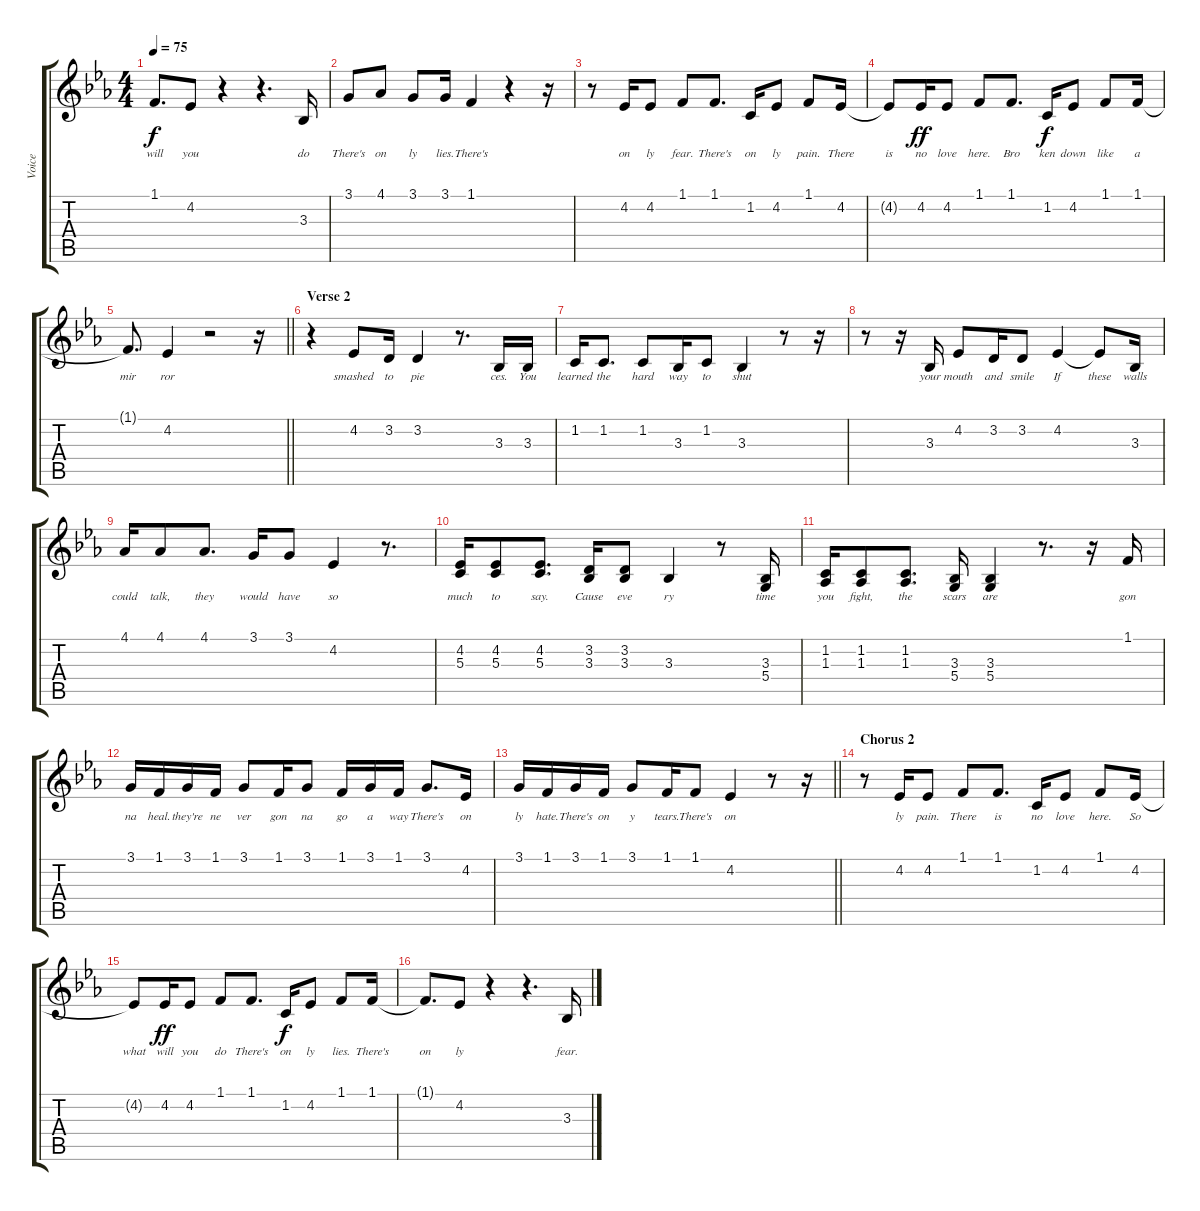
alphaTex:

\track ("Voice" "Voice") {instrument honkytonkpiano}
\staff {score tabs}
\tuning (E4 B3 G3 D3 A2 E2) {hide}
\ts (4 4)
\tempo 75
\clef g2
\ks eb
1.1{t}.8{d lyrics (0 "will") lyrics (1 "") lyrics (2 "") lyrics (3 "") lyrics (4 "") dy f} 4.2.8{lyrics (0 "you") lyrics (1 "") lyrics (2 "") lyrics (3 "") lyrics (4 "")} r.4 r.4{d} 3.3.16{lyrics (0 "do") lyrics (1 "") lyrics (2 "") lyrics (3 "") lyrics (4 "")} |
3.1.8{lyrics (0 "There's") lyrics (1 "") lyrics (2 "") lyrics (3 "") lyrics (4 "")} 4.1.8{lyrics (0 "on") lyrics (1 "") lyrics (2 "") lyrics (3 "") lyrics (4 "")} 3.1.8{lyrics (0 "ly") lyrics (1 "") lyrics (2 "") lyrics (3 "") lyrics (4 "")} 3.1.16{lyrics (0 "lies.") lyrics (1 "") lyrics (2 "") lyrics (3 "") lyrics (4 "")} 1.1.4{lyrics (0 "There's") lyrics (1 "") lyrics (2 "") lyrics (3 "") lyrics (4 "")} r.4 r.16 |
r.8 4.2.16{lyrics (0 "on") lyrics (1 "") lyrics (2 "") lyrics (3 "") lyrics (4 "")} 4.2.8{lyrics (0 "ly") lyrics (1 "") lyrics (2 "") lyrics (3 "") lyrics (4 "")} 1.1.8{lyrics (0 "fear.") lyrics (1 "") lyrics (2 "") lyrics (3 "") lyrics (4 "")} 1.1.8{d lyrics (0 "There's") lyrics (1 "") lyrics (2 "") lyrics (3 "") lyrics (4 "")} 1.2.16{lyrics (0 "on") lyrics (1 "") lyrics (2 "") lyrics (3 "") lyrics (4 "")} 4.2.8{lyrics (0 "ly") lyrics (1 "") lyrics (2 "") lyrics (3 "") lyrics (4 "")} 1.1.8{lyrics (0 "pain.") lyrics (1 "") lyrics (2 "") lyrics (3 "") lyrics (4 "")} 4.2.16{lyrics (0 "There") lyrics (1 "") lyrics (2 "") lyrics (3 "") lyrics (4 "")} |
4.2{t}.8{lyrics (0 "is") lyrics (1 "") lyrics (2 "") lyrics (3 "") lyrics (4 "")} 4.2.16{lyrics (0 "no") lyrics (1 "") lyrics (2 "") lyrics (3 "") lyrics (4 "") dy ff} 4.2.8{lyrics (0 "love") lyrics (1 "") lyrics (2 "") lyrics (3 "") lyrics (4 "")} 1.1.8{lyrics (0 "here.") lyrics (1 "") lyrics (2 "") lyrics (3 "") lyrics (4 "")} 1.1.8{d lyrics (0 "Bro") lyrics (1 "") lyrics (2 "") lyrics (3 "") lyrics (4 "")} 1.2.16{lyrics (0 "ken") lyrics (1 "") lyrics (2 "") lyrics (3 "") lyrics (4 "") dy f} 4.2.8{lyrics (0 "down") lyrics (1 "") lyrics (2 "") lyrics (3 "") lyrics (4 "")} 1.1.8{lyrics (0 "like") lyrics (1 "") lyrics (2 "") lyrics (3 "") lyrics (4 "")} 1.1.16{lyrics (0 "a") lyrics (1 "") lyrics (2 "") lyrics (3 "") lyrics (4 "")} |
\barLineRight lightlight
1.1{t}.8{d lyrics (0 "mir") lyrics (1 "") lyrics (2 "") lyrics (3 "") lyrics (4 "")} 4.2.4{lyrics (0 "ror") lyrics (1 "") lyrics (2 "") lyrics (3 "") lyrics (4 "")} r.2 r.16 |
\section ("" "Verse 2")
r.4 4.2.8{lyrics (0 "smashed") lyrics (1 "") lyrics (2 "") lyrics (3 "") lyrics (4 "")} 3.2.16{lyrics (0 "to") lyrics (1 "") lyrics (2 "") lyrics (3 "") lyrics (4 "")} 3.2.4{lyrics (0 "pie") lyrics (1 "") lyrics (2 "") lyrics (3 "") lyrics (4 "")} r.8{d} 3.3.16{lyrics (0 "ces.") lyrics (1 "") lyrics (2 "") lyrics (3 "") lyrics (4 "")} 3.3.16{lyrics (0 "You") lyrics (1 "") lyrics (2 "") lyrics (3 "") lyrics (4 "")} |
1.2.16{lyrics (0 "learned") lyrics (1 "") lyrics (2 "") lyrics (3 "") lyrics (4 "")} 1.2.8{d lyrics (0 "the") lyrics (1 "") lyrics (2 "") lyrics (3 "") lyrics (4 "")} 1.2.8{lyrics (0 "hard") lyrics (1 "") lyrics (2 "") lyrics (3 "") lyrics (4 "")} 3.3.16{lyrics (0 "way") lyrics (1 "") lyrics (2 "") lyrics (3 "") lyrics (4 "")} 1.2.8{lyrics (0 "to") lyrics (1 "") lyrics (2 "") lyrics (3 "") lyrics (4 "")} 3.3.4{lyrics (0 "shut") lyrics (1 "") lyrics (2 "") lyrics (3 "") lyrics (4 "")} r.8 r.16 |
r.8 r.16 3.3.16{lyrics (0 "your") lyrics (1 "") lyrics (2 "") lyrics (3 "") lyrics (4 "")} 4.2.8{lyrics (0 "mouth") lyrics (1 "") lyrics (2 "") lyrics (3 "") lyrics (4 "")} 3.2.16{lyrics (0 "and") lyrics (1 "") lyrics (2 "") lyrics (3 "") lyrics (4 "")} 3.2.8{lyrics (0 "smile") lyrics (1 "") lyrics (2 "") lyrics (3 "") lyrics (4 "")} 4.2.4{lyrics (0 "If") lyrics (1 "") lyrics (2 "") lyrics (3 "") lyrics (4 "")} 4.2{t}.8{lyrics (0 "these") lyrics (1 "") lyrics (2 "") lyrics (3 "") lyrics (4 "")} 3.3.16{lyrics (0 "walls") lyrics (1 "") lyrics (2 "") lyrics (3 "") lyrics (4 "")} |
4.1.16{lyrics (0 "could") lyrics (1 "") lyrics (2 "") lyrics (3 "") lyrics (4 "")} 4.1.8{lyrics (0 "talk,") lyrics (1 "") lyrics (2 "") lyrics (3 "") lyrics (4 "")} 4.1.8{d lyrics (0 "they") lyrics (1 "") lyrics (2 "") lyrics (3 "") lyrics (4 "")} 3.1.16{lyrics (0 "would") lyrics (1 "") lyrics (2 "") lyrics (3 "") lyrics (4 "")} 3.1.8{lyrics (0 "have") lyrics (1 "") lyrics (2 "") lyrics (3 "") lyrics (4 "")} 4.2.4{lyrics (0 "so") lyrics (1 "") lyrics (2 "") lyrics (3 "") lyrics (4 "")} r.8{d} |
(4.2 5.3).16{lyrics (0 "much") lyrics (1 "") lyrics (2 "") lyrics (3 "") lyrics (4 "")} (4.2 5.3).8{lyrics (0 "to") lyrics (1 "") lyrics (2 "") lyrics (3 "") lyrics (4 "")} (4.2 5.3).8{d lyrics (0 "say.") lyrics (1 "") lyrics (2 "") lyrics (3 "") lyrics (4 "")} (3.2 3.3).16{lyrics (0 "Cause") lyrics (1 "") lyrics (2 "") lyrics (3 "") lyrics (4 "")} (3.2 3.3).8{lyrics (0 "eve") lyrics (1 "") lyrics (2 "") lyrics (3 "") lyrics (4 "")} 3.3.4{lyrics (0 "ry") lyrics (1 "") lyrics (2 "") lyrics (3 "") lyrics (4 "")} r.8 (3.3 5.4).16{lyrics (0 "time") lyrics (1 "") lyrics (2 "") lyrics (3 "") lyrics (4 "")} |
(1.2 1.3).16{lyrics (0 "you") lyrics (1 "") lyrics (2 "") lyrics (3 "") lyrics (4 "")} (1.2 1.3).8{lyrics (0 "fight,") lyrics (1 "") lyrics (2 "") lyrics (3 "") lyrics (4 "")} (1.2 1.3).8{d lyrics (0 "the") lyrics (1 "") lyrics (2 "") lyrics (3 "") lyrics (4 "")} (3.3 5.4).16{lyrics (0 "scars") lyrics (1 "") lyrics (2 "") lyrics (3 "") lyrics (4 "")} (3.3 5.4).4{lyrics (0 "are") lyrics (1 "") lyrics (2 "") lyrics (3 "") lyrics (4 "")} r.8{d} r.16 1.1.16{lyrics (0 "gon") lyrics (1 "") lyrics (2 "") lyrics (3 "") lyrics (4 "")} |
3.1.16{lyrics (0 "na") lyrics (1 "") lyrics (2 "") lyrics (3 "") lyrics (4 "")} 1.1.16{lyrics (0 "heal.") lyrics (1 "") lyrics (2 "") lyrics (3 "") lyrics (4 "")} 3.1.16{lyrics (0 "they're") lyrics (1 "") lyrics (2 "") lyrics (3 "") lyrics (4 "")} 1.1.16{lyrics (0 "ne") lyrics (1 "") lyrics (2 "") lyrics (3 "") lyrics (4 "")} 3.1.8{lyrics (0 "ver") lyrics (1 "") lyrics (2 "") lyrics (3 "") lyrics (4 "")} 1.1.16{lyrics (0 "gon") lyrics (1 "") lyrics (2 "") lyrics (3 "") lyrics (4 "")} 3.1.8{lyrics (0 "na") lyrics (1 "") lyrics (2 "") lyrics (3 "") lyrics (4 "")} 1.1.16{lyrics (0 "go") lyrics (1 "") lyrics (2 "") lyrics (3 "") lyrics (4 "")} 3.1.16{lyrics (0 "a") lyrics (1 "") lyrics (2 "") lyrics (3 "") lyrics (4 "")} 1.1.16{lyrics (0 "way") lyrics (1 "") lyrics (2 "") lyrics (3 "") lyrics (4 "")} 3.1.8{d lyrics (0 "There's") lyrics (1 "") lyrics (2 "") lyrics (3 "") lyrics (4 "")} 4.2.16{lyrics (0 "on") lyrics (1 "") lyrics (2 "") lyrics (3 "") lyrics (4 "")} |
\barLineRight lightlight
3.1.16{lyrics (0 "ly") lyrics (1 "") lyrics (2 "") lyrics (3 "") lyrics (4 "")} 1.1.16{lyrics (0 "hate.") lyrics (1 "") lyrics (2 "") lyrics (3 "") lyrics (4 "")} 3.1.16{lyrics (0 "There's") lyrics (1 "") lyrics (2 "") lyrics (3 "") lyrics (4 "")} 1.1.16{lyrics (0 "on") lyrics (1 "") lyrics (2 "") lyrics (3 "") lyrics (4 "")} 3.1.8{lyrics (0 "y") lyrics (1 "") lyrics (2 "") lyrics (3 "") lyrics (4 "")} 1.1.16{lyrics (0 "tears.") lyrics (1 "") lyrics (2 "") lyrics (3 "") lyrics (4 "")} 1.1.8{lyrics (0 "There's") lyrics (1 "") lyrics (2 "") lyrics (3 "") lyrics (4 "")} 4.2.4{lyrics (0 "on") lyrics (1 "") lyrics (2 "") lyrics (3 "") lyrics (4 "")} r.8 r.16 |
\section ("" "Chorus 2")
r.8 4.2.16{lyrics (0 "ly") lyrics (1 "") lyrics (2 "") lyrics (3 "") lyrics (4 "")} 4.2.8{lyrics (0 "pain.") lyrics (1 "") lyrics (2 "") lyrics (3 "") lyrics (4 "")} 1.1.8{lyrics (0 "There") lyrics (1 "") lyrics (2 "") lyrics (3 "") lyrics (4 "")} 1.1.8{d lyrics (0 "is") lyrics (1 "") lyrics (2 "") lyrics (3 "") lyrics (4 "")} 1.2.16{lyrics (0 "no") lyrics (1 "") lyrics (2 "") lyrics (3 "") lyrics (4 "")} 4.2.8{lyrics (0 "love") lyrics (1 "") lyrics (2 "") lyrics (3 "") lyrics (4 "")} 1.1.8{lyrics (0 "here.") lyrics (1 "") lyrics (2 "") lyrics (3 "") lyrics (4 "")} 4.2.16{lyrics (0 "So") lyrics (1 "") lyrics (2 "") lyrics (3 "") lyrics (4 "")} |
4.2{t}.8{lyrics (0 "what") lyrics (1 "") lyrics (2 "") lyrics (3 "") lyrics (4 "")} 4.2.16{lyrics (0 "will") lyrics (1 "") lyrics (2 "") lyrics (3 "") lyrics (4 "") dy ff} 4.2.8{lyrics (0 "you") lyrics (1 "") lyrics (2 "") lyrics (3 "") lyrics (4 "")} 1.1.8{lyrics (0 "do") lyrics (1 "") lyrics (2 "") lyrics (3 "") lyrics (4 "")} 1.1.8{d lyrics (0 "There's") lyrics (1 "") lyrics (2 "") lyrics (3 "") lyrics (4 "")} 1.2.16{lyrics (0 "on") lyrics (1 "") lyrics (2 "") lyrics (3 "") lyrics (4 "") dy f} 4.2.8{lyrics (0 "ly") lyrics (1 "") lyrics (2 "") lyrics (3 "") lyrics (4 "")} 1.1.8{lyrics (0 "lies.") lyrics (1 "") lyrics (2 "") lyrics (3 "") lyrics (4 "")} 1.1.16{lyrics (0 "There's") lyrics (1 "") lyrics (2 "") lyrics (3 "") lyrics (4 "")} |
1.1{t}.8{d lyrics (0 "on") lyrics (1 "") lyrics (2 "") lyrics (3 "") lyrics (4 "")} 4.2.8{lyrics (0 "ly") lyrics (1 "") lyrics (2 "") lyrics (3 "") lyrics (4 "")} r.4 r.4{d} 3.3.16{lyrics (0 "fear.") lyrics (1 "") lyrics (2 "") lyrics (3 "") lyrics (4 "")}
